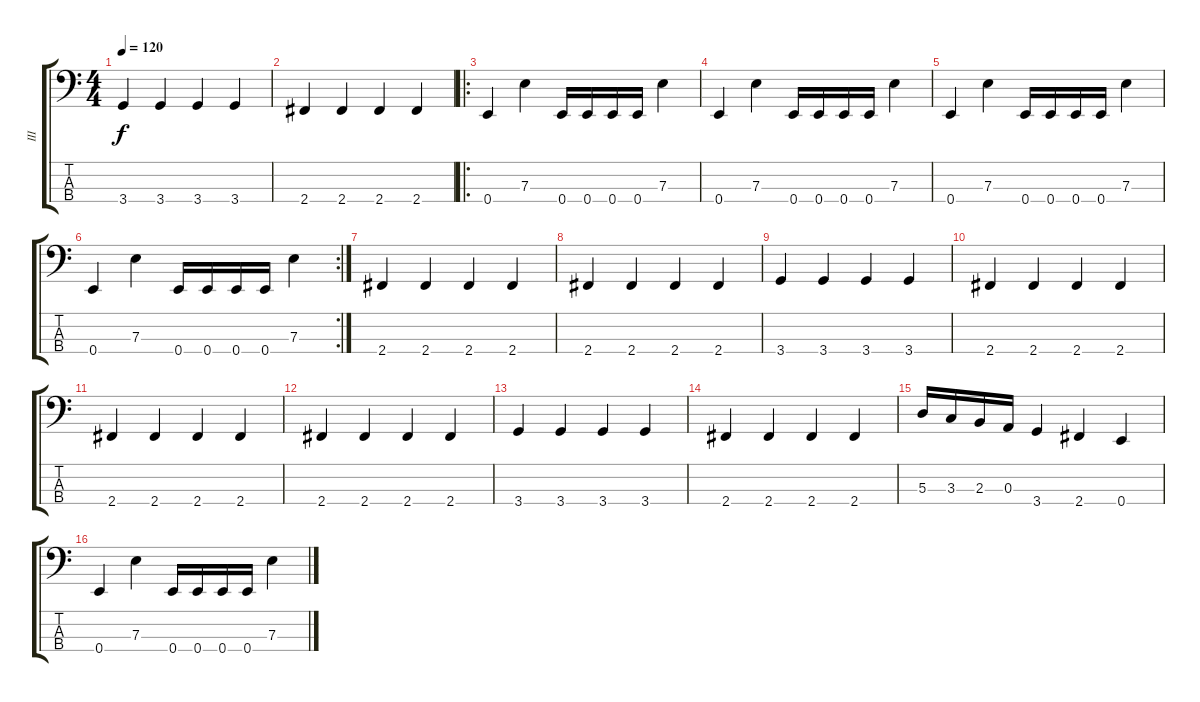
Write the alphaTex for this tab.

\track ("III" "III") {instrument electricbassfinger}
\staff {score tabs}
\tuning (G2 D2 A1 E1) {hide}
\ts (4 4)
\tempo 120
\clef f4
\ks c
3.4.4{dy f} 3.4.4 3.4.4 3.4.4 |
2.4.4 2.4.4 2.4.4 2.4.4 |
\ro
0.4.4 7.3.4 0.4.16 0.4.16 0.4.16 0.4.16 7.3.4 |
0.4.4 7.3.4 0.4.16 0.4.16 0.4.16 0.4.16 7.3.4 |
0.4.4 7.3.4 0.4.16 0.4.16 0.4.16 0.4.16 7.3.4 |
\rc 2
0.4.4 7.3.4 0.4.16 0.4.16 0.4.16 0.4.16 7.3.4 |
2.4.4 2.4.4 2.4.4 2.4.4 |
2.4.4 2.4.4 2.4.4 2.4.4 |
3.4.4 3.4.4 3.4.4 3.4.4 |
2.4.4 2.4.4 2.4.4 2.4.4 |
2.4.4 2.4.4 2.4.4 2.4.4 |
2.4.4 2.4.4 2.4.4 2.4.4 |
3.4.4 3.4.4 3.4.4 3.4.4 |
2.4.4 2.4.4 2.4.4 2.4.4 |
5.3.16 3.3.16 2.3.16 0.3.16 3.4.4 2.4.4 0.4.4 |
0.4.4 7.3.4 0.4.16 0.4.16 0.4.16 0.4.16 7.3.4
